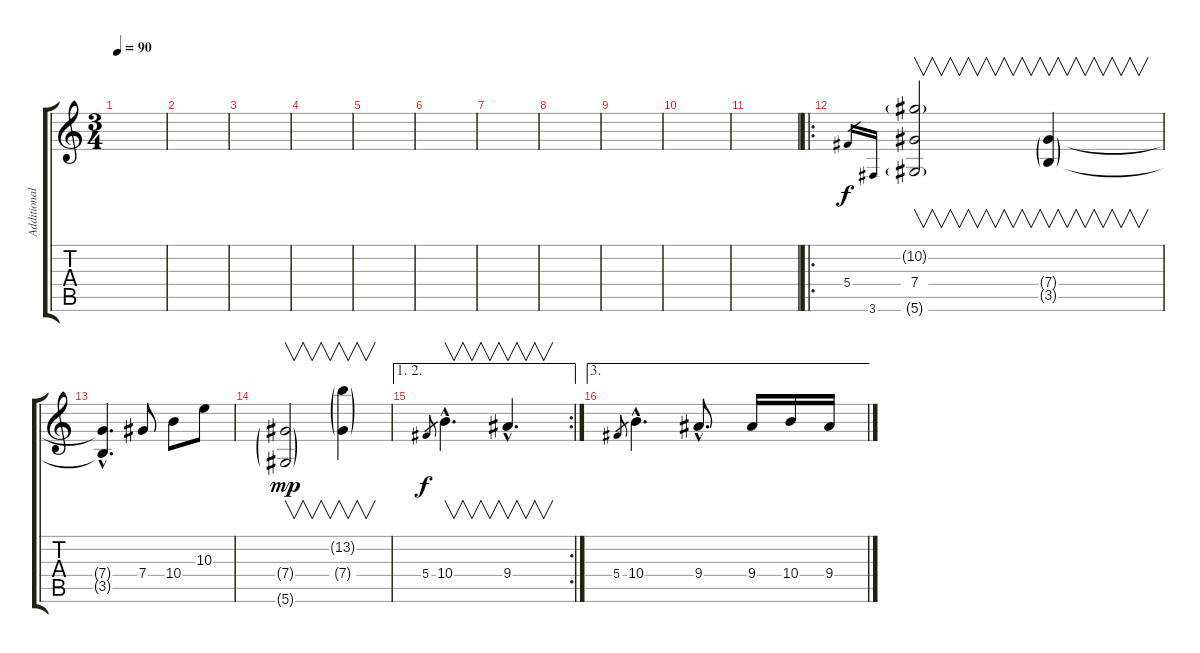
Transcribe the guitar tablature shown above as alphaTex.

\track ("Additional Lead Guitar" "Additional") {instrument distortionguitar}
\staff {score tabs}
\tuning (Eb4 Bb3 Gb3 Db3 Ab2 Eb2) {hide}
\ts (3 4)
\tempo 90
\clef g2
\ks c
|
|
|
|
|
|
|
|
|
|
|
\ro
5.4.16{gr} 3.6.16{gr} (10.2{g} 7.4 5.6{g}).2{v} (7.4{g} 3.5{g}).4{v} |
(7.4{hac t} 3.5{hac t}).4{d dy f} 7.4.8 10.4.8 10.3.8 |
(7.4{g} 5.6{g}).2{v dy mp} (13.2{g} 7.4{g}).4{v} |
\ae (1 2)
\rc 2
5.4.8{gr dy f} 10.4{hac}.4{v d} 9.4{hac}.4{v d} |
\ae 3
5.4.8{gr} 10.4{hac}.4{d} 9.4{hac}.8{d} 9.4.16 10.4.16 9.4.16
